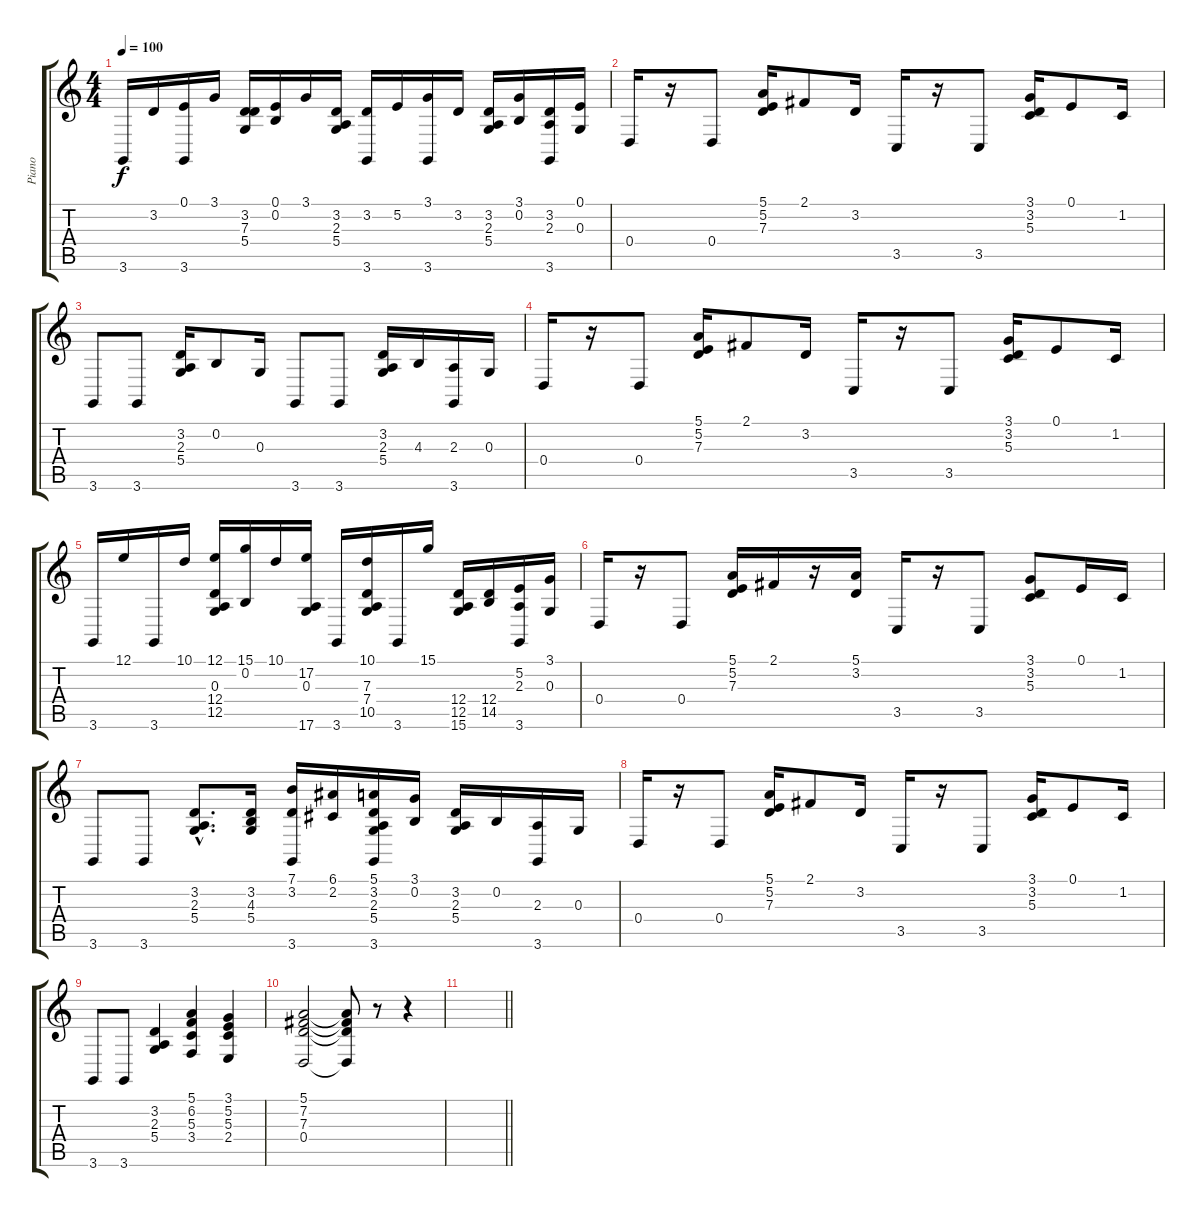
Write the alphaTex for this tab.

\track ("Piano" "Piano") {instrument acousticgrandpiano}
\staff {score tabs}
\tuning (E4 B3 G3 D3 A2 E2) {hide}
\ts (4 4)
\tempo 100
\clef g2
\ks c
3.6.16{dy f} 3.2.16 (0.1 3.6).16 3.1.16 (3.2 7.3 5.4).16 (0.1 0.2).16 3.1.16 (3.2 2.3 5.4).16 (3.2 3.6).16 5.2.16 (3.1 3.6).16 3.2.16 (3.2 2.3 5.4).16 (3.1 0.2).16 (3.2 2.3 3.6).16 (0.1 0.3).16 |
0.4.16 r.16 0.4.8 (5.1 5.2 7.3).16 2.1.8 3.2.16 3.5.16 r.16 3.5.8 (3.1 3.2 5.3).16 0.1.8 1.2.16 |
3.6.8 3.6.8 (3.2 2.3 5.4).16 0.2.8 0.3.16 3.6.8 3.6.8 (3.2 2.3 5.4).16 4.3.16 (2.3 3.6).16 0.3.16 |
0.4.16 r.16 0.4.8 (5.1 5.2 7.3).16 2.1.8 3.2.16 3.5.16 r.16 3.5.8 (3.1 3.2 5.3).16 0.1.8 1.2.16 |
3.6.16 12.1.16 3.6.16 10.1.16 (12.1 0.3 12.4 12.5).16 (15.1 0.2).16 10.1.16 (17.2 0.3 17.6).16 3.6.16 (10.1 7.3 7.4 10.5).16 3.6.16 15.1.16 (12.4 12.5 15.6).16 (12.4 14.5).16 (5.2 2.3 3.6).16 (3.1 0.3).16 |
0.4.16 r.16 0.4.8 (5.1 5.2 7.3).16 2.1.16 r.16 (5.1 3.2).16 3.5.16 r.16 3.5.8 (3.1 3.2 5.3).8 0.1.16 1.2.16 |
3.6.8 3.6.8 (3.2{hac} 2.3{hac} 5.4{hac}).8{d} (3.2 4.3 5.4).16 (7.1 3.2 3.6).16 (6.1 2.2).16 (5.1 3.2 2.3 5.4 3.6).16 (3.1 0.2).16 (3.2 2.3 5.4).16 0.2.16 (2.3 3.6).16 0.3.16 |
0.4.16 r.16 0.4.8 (5.1 5.2 7.3).16 2.1.8 3.2.16 3.5.16 r.16 3.5.8 (3.1 3.2 5.3).16 0.1.8 1.2.16 |
3.6.8 3.6.8 (3.2 2.3 5.4).4 (5.1 6.2 5.3 3.4).4 (3.1 5.2 5.3 2.4).4 |
(5.1 7.2 7.3 0.4).2 (5.1{t} 7.2{t} 7.3{t} 0.4{t}).8 r.8 r.4 |
\barLineRight lightlight
